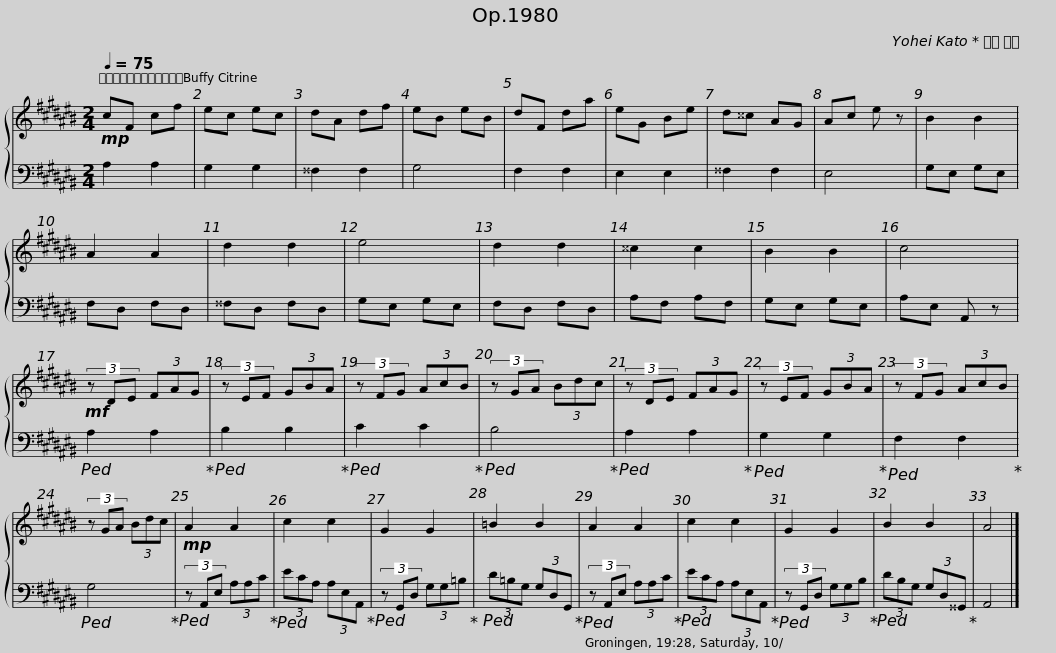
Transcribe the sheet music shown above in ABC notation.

X:1
%%score { 1 | 2 }
L:1/8
Q:1/4=75
M:2/4
I:linebreak $
K:C#
V:1 treble
V:2 bass
V:1
!mp! cF cf | ec ec | dA df | eB eB | dF da | %5
 eG Be | d^^c AG | Ac e z |$ B2 B2 | A2 A2 | %10
 d2 d2 | e4 | d2 d2 | ^^c2 c2 | B2 B2 | %15
 c4 |$!mf! (3z DE (3FAG | (3z EF (3GBA | (3z FG (3AcB | (3z GA (3Bdc | %20
 (3z DE (3FAG | (3z EF (3GBA |$ (3z FG (3AcB | (3z GA (3Bdc |!mp! A2 A2 | %25
 c2 c2 | G2 G2 | =B2 B2 |$ A2 A2 | c2 c2 | %30
 G2 G2 | B2 B2 | A4 |] %33
V:2
 A,2 A,2 | G,2 G,2 | ^^F,2 F,2 | G,4 | F,2 F,2 | %5
 E,2 E,2 | ^^F,2 F,2 | E,4 |$ G,E, G,E, | F,D, F,D, | %10
 ^^F,D, F,D, | G,E, G,E, | F,D, F,D, | A,F, A,F, | G,E, G,E, | %15
 A,E, A,, z |$!ped! A,2 A,2!ped-up! |!ped! B,2 B,2!ped-up! |!ped! C2 C2!ped-up! |!ped! B,4!ped-up! | %20
!ped! A,2 A,2!ped-up! |!ped! G,2 G,2!ped-up! |$!ped! F,2 F,2!ped-up! |!ped! G,4!ped-up! |!ped! (3z A,,E, (3A,A,C!ped-up! | %25
!ped! (3ECA, (3A,E,A,,!ped-up! |!ped! (3z G,,D, (3G,G,=B,!ped-up! |!ped! (3D=B,G, (3G,D,G,,!ped-up! |$!ped! (3z A,,E, (3A,A,C!ped-up! |!ped! (3ECA, (3A,E,A,,!ped-up! | %30
!ped! (3z G,,D, (3G,G,B,!ped-up! |!ped! (3DB,G, (3G,D,^^G,,!ped-up! | A,,4 |] %33
